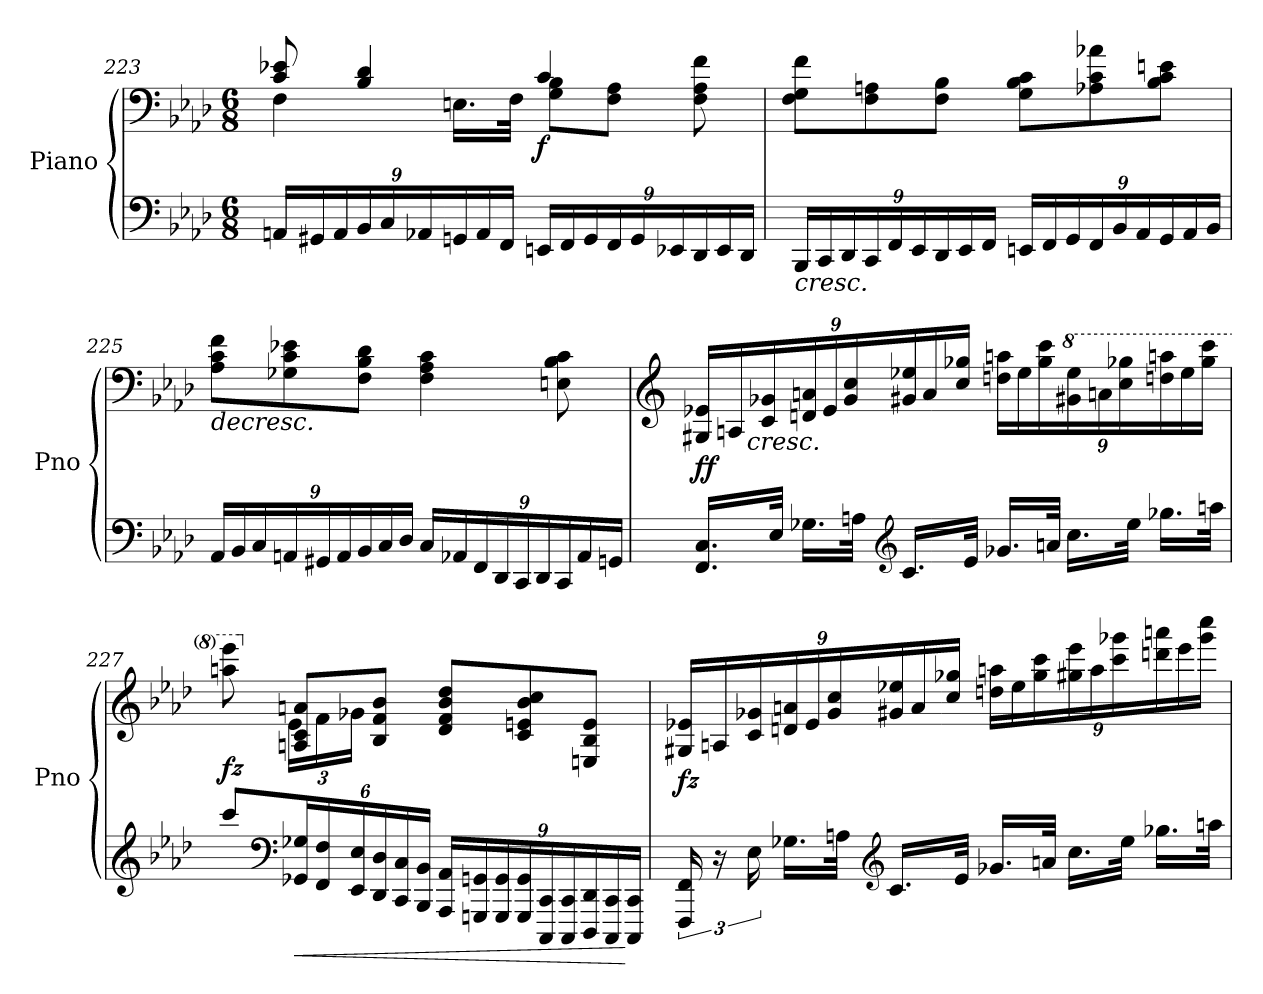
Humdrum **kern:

**kern	**kern	**dynam
*part1	*part1	*part1
*staff2	*staff1	*staff1/2
*I"Piano	*	*
*I'Pno	*	*
!!LO:PB:g=z
*clefF4	*clefF4	*
*k[b-e-a-d-]	*k[b-e-a-d-]	*
*M6/8	*M6/8	*
*Xbrackettup	*	*
=223	=223	=223
*	*^	*
24AAn/LL	8c/ 8e-X/	4F\	.
24GG#X/	.	.	.
24AA/	.	.	.
24BB-/	4B-/ 4d-/	.	.
24C/	.	.	.
24AA-X/	.	.	.
24GGn/	.	16.En\LL	.
24AA-/	.	.	.
24FF/JJ	.	.	.
.	.	32F\JJk	.
!	!	!	!LO:DY:b
24EEn/LL	4c/	8G\ 8B-\L	f
24FF/	.	.	.
24GG/	.	.	.
24FF/	.	8F\ 8A-\J	.
24GG/	.	.	.
24EE-X/	.	.	.
24DD-/	8F\ 8A-\ 8f\	8rGGyy	.
24EE-/	.	.	.
24DD-/JJ	.	.	.
*	*v	*v	*
=224	=224	=224
!	!	!LO:HP:b=2
24BBB-/LL	8F\ 8G\ 8f\L	<
24CC/	.	.
24DD-/	.	.
24CC/	8F\ 8An\	.
24FF/	.	.
24EE-/	.	.
24DD-/	8F\ 8B-\J	.
24EE-/	.	.
24FF/JJ	.	.
24EEn/LL	8G\ 8B-\ 8c\L	.
24FF/	.	.
24GG/	.	.
24FF/	8A-X\ 8c\ 8a-X\	.
24BB-/	.	.
24AA-/	.	.
24GG/	8B-\ 8c\ 8en\J	.
24AA-/	.	.
24BB-/JJ	.	.
=225	=225	=225
!	!	!LO:HP:b
24AA-/LL	8A-\ 8c\ 8f\L	>
24BB-/	.	.
24C/	.	.
24AAn/	8G-X\ 8c\ 8e-X\	.
24GG#X/	.	.
24AA/	.	.
24BB-/	8F\ 8B-\ 8d-\J	.
24C/	.	.
24D-/JJ	.	.
24C/LL	4F\ 4A-\ 4c\	[
24AA-X/	.	.
24FF/	.	.
24DD-/	.	.
24CC/	.	.
24DD-/	.	.
24CC/	8En\ 8B-\ 8c\	.
24AA-/	.	.
24GGn/JJ	.	.
!!LO:LB:g=z
=226	=226	=226
*	*clefG2	*
*	*Xbrackettup	*
!	!	!LO:DY:b
16.FF/ 16.C/LL	24G#X/ 24e-X/LL	ff
.	24An/	.
!	!	!LO:HP:b
.	24c/ 24g-X/	<
32E-/JJk	.	.
16.G-X\LL	24dn/ 24an/	.
.	24e-/	.
.	24g-/ 24cc/	.
32An\JJk	.	.
*clefG2	*	*
16.c/LL	24g#X/ 24ee-X/	.
.	24a/	.
.	24cc/ 24gg-X/JJ	.
32e-/JJk	.	.
16.g-X/LL	24ddn\ 24aan\LL	.
.	24ee-\	.
.	24gg-\ 24ccc\	.
32an/JJk	.	.
*	*8va	*
16.cc\LL	24gg#X\ 24eee-\	.
.	24aan\	.
.	24ccc\ 24ggg-X\	.
32ee-\JJk	.	.
16.gg-X\LL	24dddn\ 24aaan\	.
.	24eee-\	.
.	24ggg-\ 24cccc\JJ	]
32aan\JJk	.	.
=227	=227	=227
*	*^	*
!	!	!	!LO:DY:a=2
8ccc/L	8aaan\ 8eeee-\	8reyy	fz
*clefF4	*	*	*
!	!	!	!LO:HP:b=2
*	*X8va	*	*
24GG-X/ 24G-X/L	8An/ 8c/ 8an/L	24e-\LL	<
24FF/ 24F/	.	24f\	.
24EE-/ 24E-/	.	24g-X\JJ	.
24DD-/ 24D-/	8B-/ 8f/ 8b-/J	2rAyy	.
24CC/ 24C/	.	.	.
24BBB-/ 24BB-/JJ	.	.	.
24AAA-/ 24AA-/LL	8d-/ 8f/ 8b-/ 8dd-/L	.	.
24GGGn/ 24GGn/	.	.	.
24GGG/ 24GG/	.	.	.
24GGG/ 24GG/	8c/ 8en/ 8b-/ 8cc/	.	.
24CCC/ 24CC/	.	.	.
24CCC/ 24CC/	.	.	.
24DDD-/ 24DD-/	8En/ 8B-/ 8e/J	.	.
24CCC/ 24CC/	.	.	.
24CCC/ 24CC/JJ	.	.	[
*	*v	*v	*
!!LO:LB:g=z
=228	=228	=228
*brackettup	*	*
!	!	!LO:DY:b
24FFF/ 24FF/	24G#X/ 24e-X/LL	fz
24r	24An/	.
24E-\	24c/ 24g-X/	.
16.G-X\LL	24dn/ 24an/	.
.	24e-/	.
.	24g-/ 24cc/	.
32An\JJk	.	.
*clefG2	*	*
16.c/LL	24g#X/ 24ee-X/	.
.	24a/	.
.	24cc/ 24gg-X/JJ	.
32e-/JJk	.	.
16.g-X/LL	24ddn\ 24aan\LL	.
.	24ee-\	.
.	24gg-\ 24ccc\	.
32an/JJk	.	.
16.cc\LL	24gg#X\ 24eee-\	.
.	24aa\	.
.	24ccc\ 24ggg-X\	.
32ee-\JJk	.	.
16.gg-X\LL	24dddn\ 24aaan\	.
.	24eee-\	.
.	24ggg-\ 24cccc\JJ	[
32aan\JJk	.	.
=	=	=
*-	*-	*-
